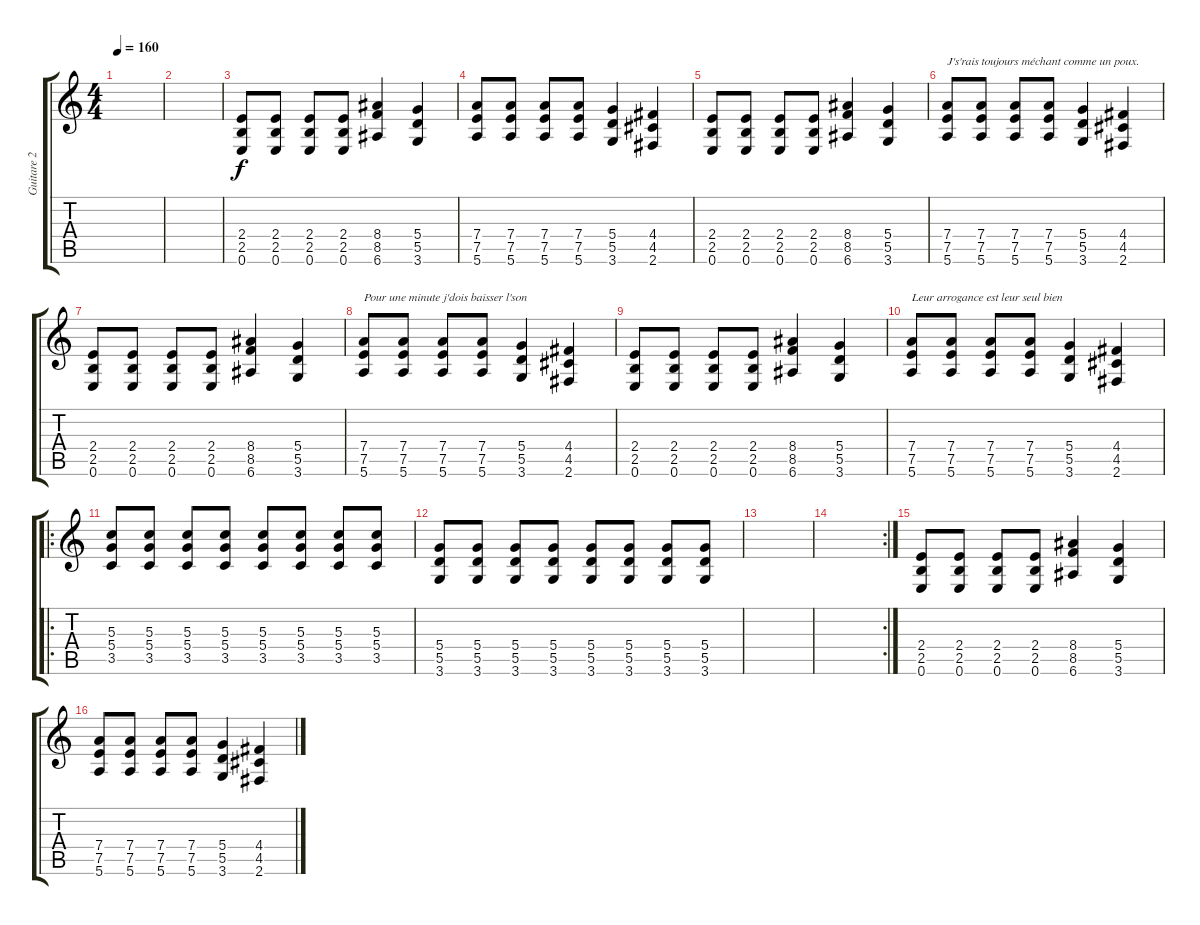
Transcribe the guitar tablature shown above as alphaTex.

\track ("Guitare 2" "Guitare 2") {instrument overdrivenguitar}
\staff {score tabs}
\tuning (E4 B3 G3 D3 A2 E2) {hide}
\ts (4 4)
\tempo 160
\clef g2
\ks c
|
|
(2.4 2.5 0.6).8 (2.4 2.5 0.6).8 (2.4 2.5 0.6).8 (2.4 2.5 0.6).8 (8.4 8.5 6.6).4 (5.4 5.5 3.6).4 |
(7.4 7.5 5.6).8 (7.4 7.5 5.6).8 (7.4 7.5 5.6).8 (7.4 7.5 5.6).8 (5.4 5.5 3.6).4 (4.4 4.5 2.6).4 |
(2.4 2.5 0.6).8 (2.4 2.5 0.6).8 (2.4 2.5 0.6).8 (2.4 2.5 0.6).8 (8.4 8.5 6.6).4 (5.4 5.5 3.6).4 |
(7.4 7.5 5.6).8{txt "J's'rais toujours méchant comme un poux."} (7.4 7.5 5.6).8 (7.4 7.5 5.6).8 (7.4 7.5 5.6).8 (5.4 5.5 3.6).4 (4.4 4.5 2.6).4 |
(2.4 2.5 0.6).8 (2.4 2.5 0.6).8 (2.4 2.5 0.6).8 (2.4 2.5 0.6).8 (8.4 8.5 6.6).4 (5.4 5.5 3.6).4 |
(7.4 7.5 5.6).8{txt "Pour une minute j'dois baisser l'son"} (7.4 7.5 5.6).8 (7.4 7.5 5.6).8 (7.4 7.5 5.6).8 (5.4 5.5 3.6).4 (4.4 4.5 2.6).4 |
(2.4 2.5 0.6).8 (2.4 2.5 0.6).8 (2.4 2.5 0.6).8 (2.4 2.5 0.6).8 (8.4 8.5 6.6).4 (5.4 5.5 3.6).4 |
(7.4 7.5 5.6).8{txt "Leur arrogance est leur seul bien"} (7.4 7.5 5.6).8 (7.4 7.5 5.6).8 (7.4 7.5 5.6).8 (5.4 5.5 3.6).4 (4.4 4.5 2.6).4 |
\ro
(5.3 5.4 3.5).8 (5.3 5.4 3.5).8 (5.3 5.4 3.5).8 (5.3 5.4 3.5).8 (5.3 5.4 3.5).8 (5.3 5.4 3.5).8 (5.3 5.4 3.5).8 (5.3 5.4 3.5).8 |
(5.4 5.5 3.6).8 (5.4 5.5 3.6).8 (5.4 5.5 3.6).8 (5.4 5.5 3.6).8 (5.4 5.5 3.6).8 (5.4 5.5 3.6).8 (5.4 5.5 3.6).8 (5.4 5.5 3.6).8 |
|
\rc 2
|
(2.4 2.5 0.6).8 (2.4 2.5 0.6).8 (2.4 2.5 0.6).8 (2.4 2.5 0.6).8 (8.4 8.5 6.6).4 (5.4 5.5 3.6).4 |
(7.4 7.5 5.6).8 (7.4 7.5 5.6).8 (7.4 7.5 5.6).8 (7.4 7.5 5.6).8 (5.4 5.5 3.6).4 (4.4 4.5 2.6).4
